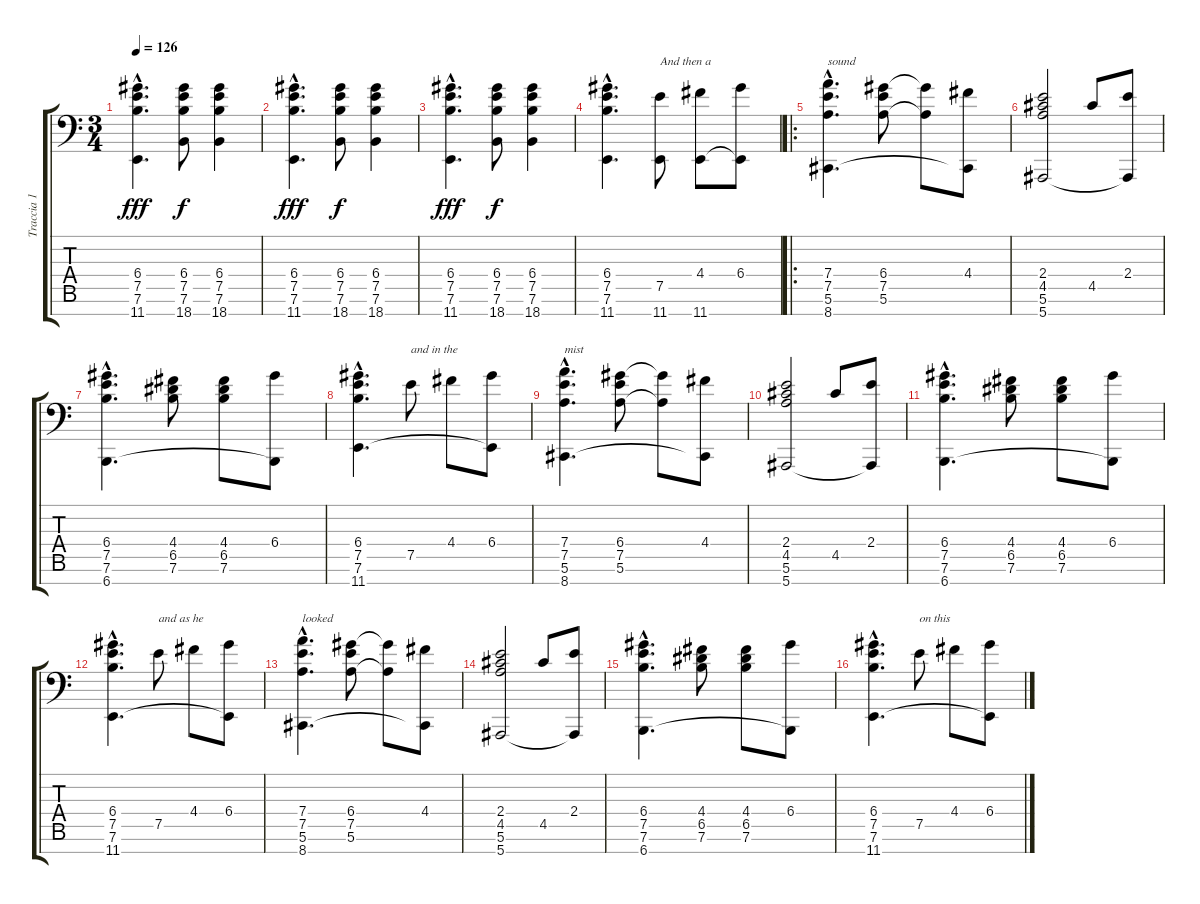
\track ("Traccia 1" "Traccia 1") {instrument acousticgrandpiano}
\staff {score tabs}
\tuning (E5 B4 G4 D4 A3 E3 F1) {hide}
\ts (3 4)
\tempo 126
\clef f4
\ks c
(6.4{hac} 7.5{hac} 7.6{hac} 11.7{hac}).4{d dy fff} (6.4 7.5 7.6 18.7).8{dy f} (6.4 7.5 7.6 18.7).4 |
(6.4{hac} 7.5{hac} 7.6{hac} 11.7{hac}).4{d dy fff} (6.4 7.5 7.6 18.7).8{dy f} (6.4 7.5 7.6 18.7).4 |
(6.4{hac} 7.5{hac} 7.6{hac} 11.7{hac}).4{d dy fff} (6.4 7.5 7.6 18.7).8{dy f} (6.4 7.5 7.6 18.7).4 |
(6.4{hac} 7.5{hac} 7.6{hac} 11.7{hac}).4{d} (7.5 11.7).8{txt "And then a"} (4.4 11.7).8 (6.4 11.7{t}).8 |
\ro
(7.4{hac} 7.5{hac} 5.6{hac} 8.7{hac}).4{d txt "sound"} (6.4 7.5 5.6).8 (6.4{t} 5.6{t}).8 (4.4 8.7{t}).8 |
(2.4 4.5 5.6 5.7).2 4.5.8 (2.4 5.7{t}).8 |
(6.4{hac} 7.5{hac} 7.6{hac} 6.7{hac}).4{d} (4.4 6.5 7.6).8 (4.4 6.5 7.6).8 (6.4 6.7{t}).8 |
(6.4{hac} 7.5{hac} 7.6{hac} 11.7{hac}).4{d} 7.5.8{txt "and in the"} 4.4.8 (6.4 11.7{t}).8 |
(7.4{hac} 7.5{hac} 5.6{hac} 8.7{hac}).4{d txt "mist"} (6.4 7.5 5.6).8 (6.4{t} 5.6{t}).8 (4.4 8.7{t}).8 |
(2.4 4.5 5.6 5.7).2 4.5.8 (2.4 5.7{t}).8 |
(6.4{hac} 7.5{hac} 7.6{hac} 6.7{hac}).4{d} (4.4 6.5 7.6).8 (4.4 6.5 7.6).8 (6.4 6.7{t}).8 |
(6.4{hac} 7.5{hac} 7.6{hac} 11.7{hac}).4{d} 7.5.8{txt "and as he"} 4.4.8 (6.4 11.7{t}).8 |
(7.4{hac} 7.5{hac} 5.6{hac} 8.7{hac}).4{d txt "looked"} (6.4 7.5 5.6).8 (6.4{t} 5.6{t}).8 (4.4 8.7{t}).8 |
(2.4 4.5 5.6 5.7).2 4.5.8 (2.4 5.7{t}).8 |
(6.4{hac} 7.5{hac} 7.6{hac} 6.7{hac}).4{d} (4.4 6.5 7.6).8 (4.4 6.5 7.6).8 (6.4 6.7{t}).8 |
(6.4{hac} 7.5{hac} 7.6{hac} 11.7{hac}).4{d} 7.5.8{txt "on this"} 4.4.8 (6.4 11.7{t}).8
